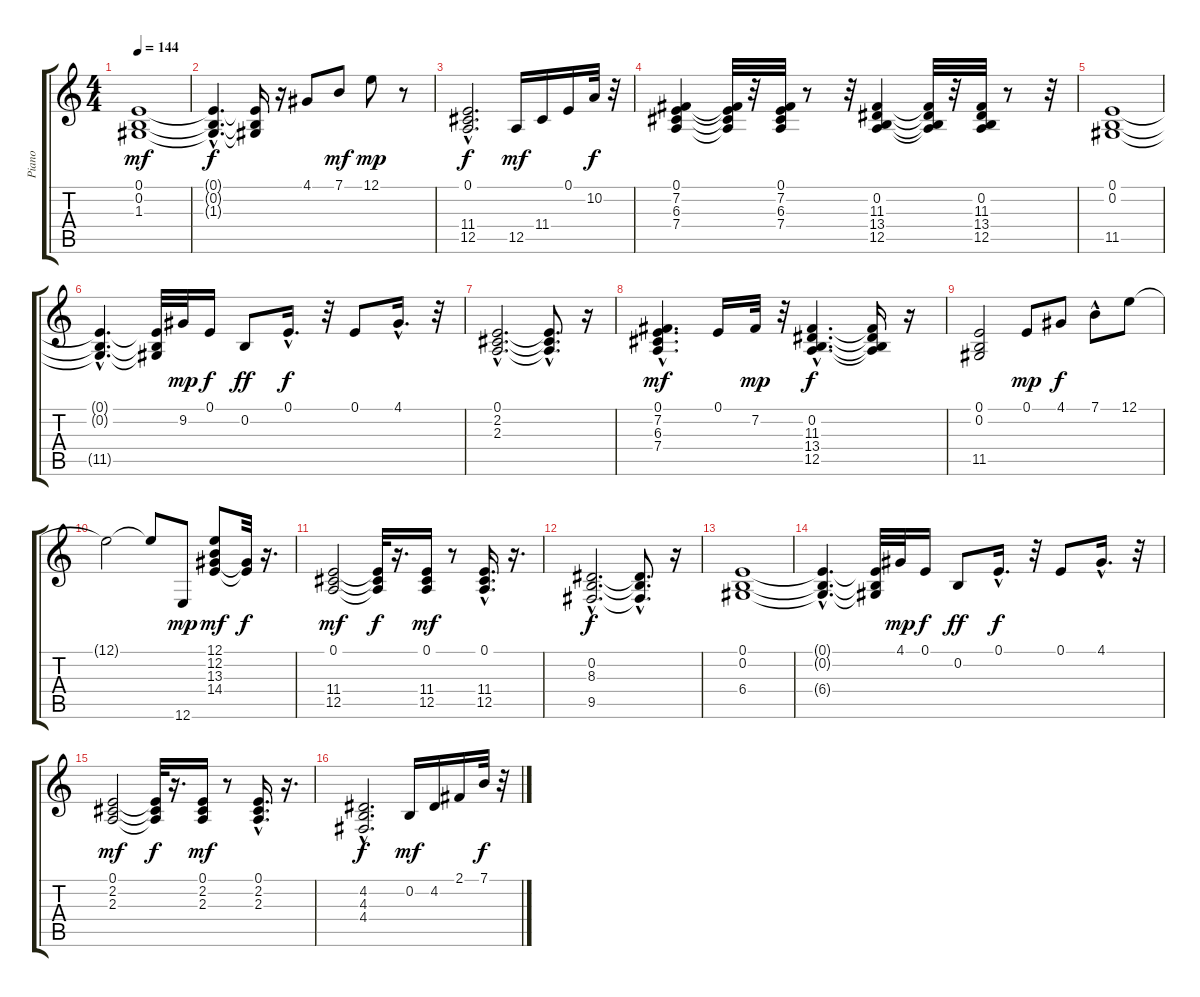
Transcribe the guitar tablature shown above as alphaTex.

\track ("Piano" "Piano") {instrument brightacousticpiano}
\staff {score tabs}
\tuning (E4 B3 G3 D3 A2 E2) {hide}
\ts (4 4)
\tempo 144
\clef g2
\ks c
(0.1 0.2 1.3).1{dy mf} |
(0.1{hac t} 0.2{hac t} 1.3{hac t}).4{d dy f} (0.1{t} 0.2{t} 1.3{t}).16 r.16 4.1.8 7.1.8{dy mf} 12.1.8{dy mp} r.8 |
(0.1{hac} 11.4{hac} 12.5{hac}).2{d dy f} 12.5.16{dy mf} 11.4.16 0.1.16 10.2.32{dy f} r.32 |
(0.1 7.2 6.3 7.4).4 (0.1{t} 7.2{t} 6.3{t} 7.4{t}).32 r.32 (0.1 7.2 6.3 7.4).32 r.8 r.32 (0.2 11.3 13.4 12.5).4 (0.2{t} 11.3{t} 13.4{t} 12.5{t}).32 r.32 (0.2 11.3 13.4 12.5).32 r.8 r.32 |
(0.1 0.2 11.5).1 |
(0.1{hac t} 0.2{hac t} 11.5{hac t}).4{d} (0.1{t} 0.2{t} 11.5{t}).32 9.2.32{dy mp} 0.1.16{dy f} 0.2.8{dy ff} 0.1{hac}.16{d dy f} r.32 0.1.8 4.1{hac}.16{d} r.32 |
(0.1{hac} 2.2{hac} 2.3{hac}).2{d} (0.1{hac t} 2.2{hac t} 2.3{hac t}).8{d} r.16 |
(0.1{hac} 7.2{hac} 6.3{hac} 7.4{hac}).4{d dy mf} 0.1.16 7.2.32{dy mp} r.32 (0.2{hac} 11.3{hac} 13.4{hac} 12.5{hac}).4{d dy f} (0.2{t} 11.3{t} 13.4{t} 12.5{t}).16 r.16 |
(0.1 0.2 11.5).2 0.1.8{dy mp} 4.1.8{dy f} 7.1{hac}.8 12.1.8 |
12.1{t}.2 12.1{t}.8 12.6.8{dy mp} (12.1 12.2 13.3 14.4).8{dy mf} (13.3{t} 14.4{t}).32{dy f} r.16{d} |
(0.1 11.4 12.5).2{dy mf} (0.1{t} 11.4{t} 12.5{t}).32{dy f} r.16{d} (0.1 11.4 12.5).16{dy mf} r.8 (0.1{hac} 11.4{hac} 12.5{hac}).16{d} r.16{d} |
(0.2{hac} 8.3{hac} 9.5{hac}).2{d dy f} (0.2{hac t} 8.3{hac t} 9.5{hac t}).8{d} r.16 |
(0.1 0.2 6.4).1 |
(0.1{hac t} 0.2{hac t} 6.4{hac t}).4{d} (0.1{t} 0.2{t} 6.4{t}).32 4.1.32{dy mp} 0.1.16{dy f} 0.2.8{dy ff} 0.1{hac}.16{d dy f} r.32 0.1.8 4.1{hac}.16{d} r.32 |
(0.1 2.2 2.3).2{dy mf} (0.1{t} 2.2{t} 2.3{t}).32{dy f} r.16{d} (0.1 2.2 2.3).16{dy mf} r.8 (0.1{hac} 2.2{hac} 2.3{hac}).16{d} r.16{d} |
(4.2{hac} 4.3{hac} 4.4{hac}).2{d dy f} 0.2.16{dy mf} 4.2.16 2.1.16 7.1.32{dy f} r.32
